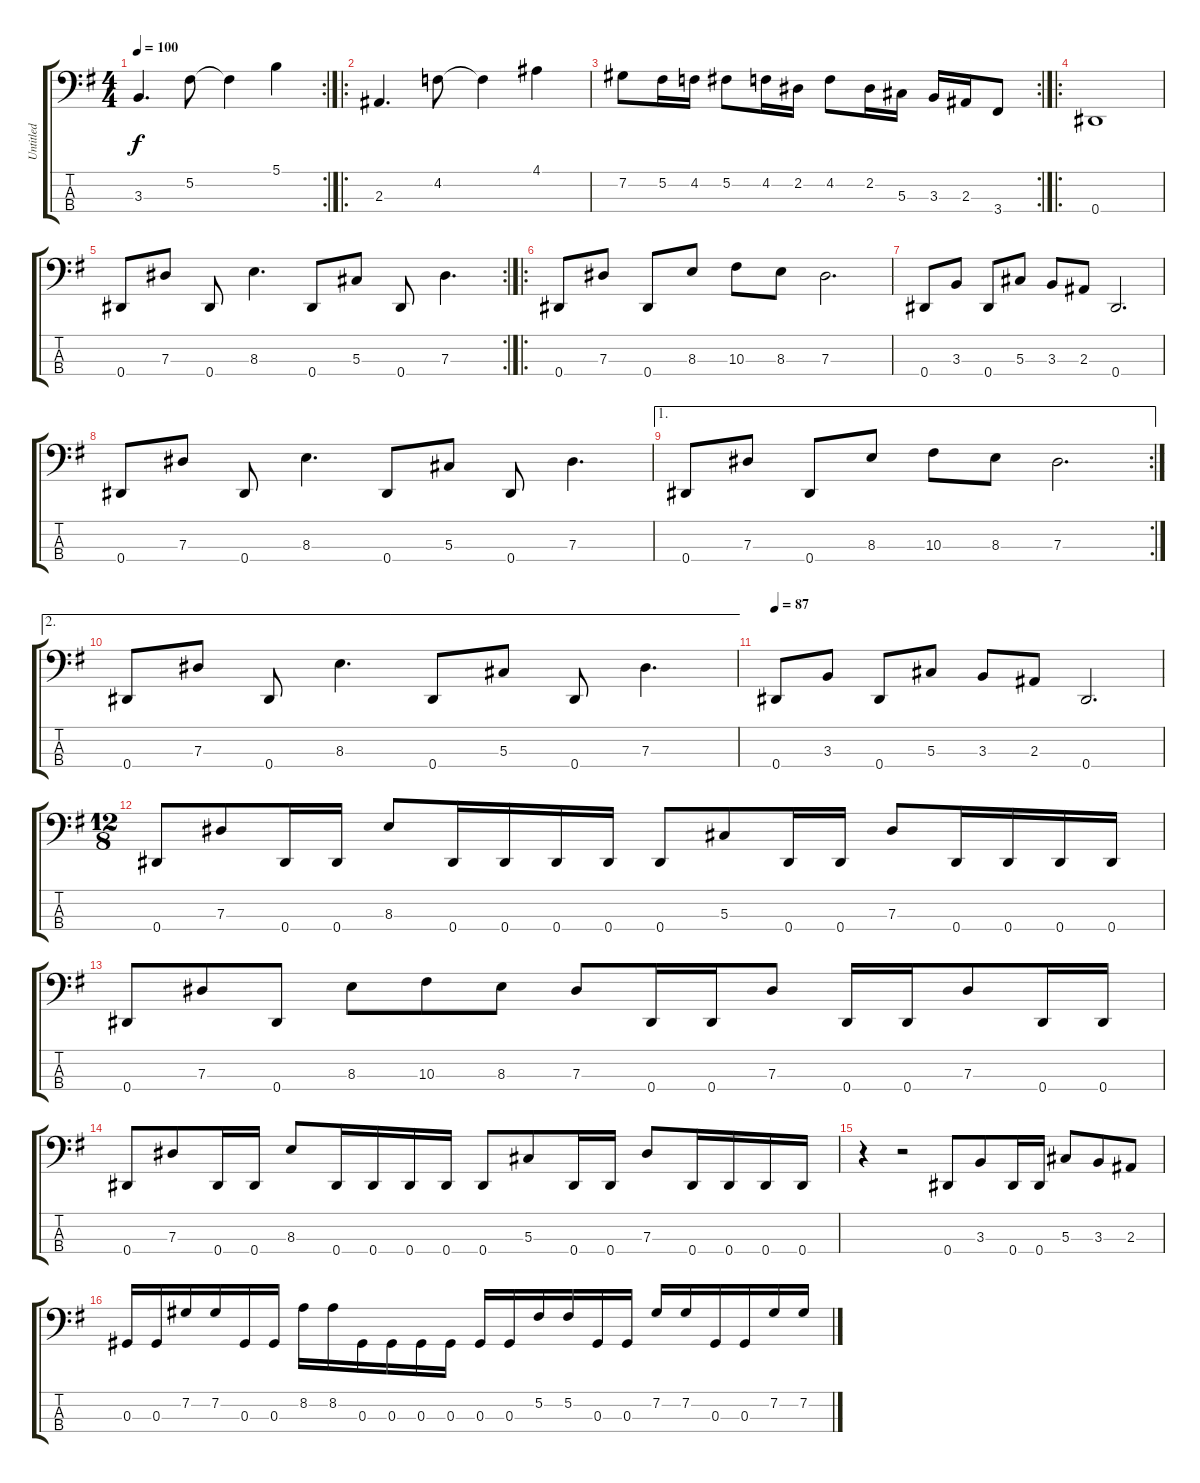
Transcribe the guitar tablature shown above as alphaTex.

\track ("Untitled" "Untitled") {instrument electricbassfinger}
\staff {score tabs}
\tuning (Gb2 Db2 Ab1 Eb1) {hide}
\rc 2
\ts (4 4)
\tempo 100
\clef f4
\ks g
3.3.4{d dy f} 5.2.8 5.2{t}.4 5.1.4 |
\ro
2.3.4{d} 4.2.8 4.2{t}.4 4.1.4 |
\rc 2
7.2.8 5.2.16 4.2.16 5.2.8 4.2.16 2.2.16 4.2.8 2.2.16 5.3.16 3.3.16 2.3.16 3.4.8 |
\ro
0.4.1 |
\rc 2
0.4.8 7.3.8 0.4.8 8.3.4{d} 0.4.8 5.3.8 0.4.8 7.3.4{d} |
\ro
0.4.8 7.3.8 0.4.8 8.3.8 10.3.8 8.3.8 7.3.2{d} |
0.4.8 3.3.8 0.4.8 5.3.8 3.3.8 2.3.8 0.4.2{d} |
0.4.8 7.3.8 0.4.8 8.3.4{d} 0.4.8 5.3.8 0.4.8 7.3.4{d} |
\ae 1
\rc 2
0.4.8 7.3.8 0.4.8 8.3.8 10.3.8 8.3.8 7.3.2{d} |
\ae 2
0.4.8 7.3.8 0.4.8 8.3.4{d} 0.4.8 5.3.8 0.4.8 7.3.4{d} |
\tempo 87
0.4.8 3.3.8 0.4.8 5.3.8 3.3.8 2.3.8 0.4.2{d} |
\ts (12 8)
0.4.8 7.3.8 0.4.16 0.4.16 8.3.8 0.4.16 0.4.16 0.4.16 0.4.16 0.4.8 5.3.8 0.4.16 0.4.16 7.3.8 0.4.16 0.4.16 0.4.16 0.4.16 |
0.4.8 7.3.8 0.4.8 8.3.8 10.3.8 8.3.8 7.3.8 0.4.16 0.4.16 7.3.8 0.4.16 0.4.16 7.3.8 0.4.16 0.4.16 |
0.4.8 7.3.8 0.4.16 0.4.16 8.3.8 0.4.16 0.4.16 0.4.16 0.4.16 0.4.8 5.3.8 0.4.16 0.4.16 7.3.8 0.4.16 0.4.16 0.4.16 0.4.16 |
r.4 r.2 0.4.8 3.3.8 0.4.16 0.4.16 5.3.8 3.3.8 2.3.8 |
0.3.16 0.3.16 7.2.16 7.2.16 0.3.16 0.3.16 8.2.16 8.2.16 0.3.16 0.3.16 0.3.16 0.3.16 0.3.16 0.3.16 5.2.16 5.2.16 0.3.16 0.3.16 7.2.16 7.2.16 0.3.16 0.3.16 7.2.16 7.2.16
